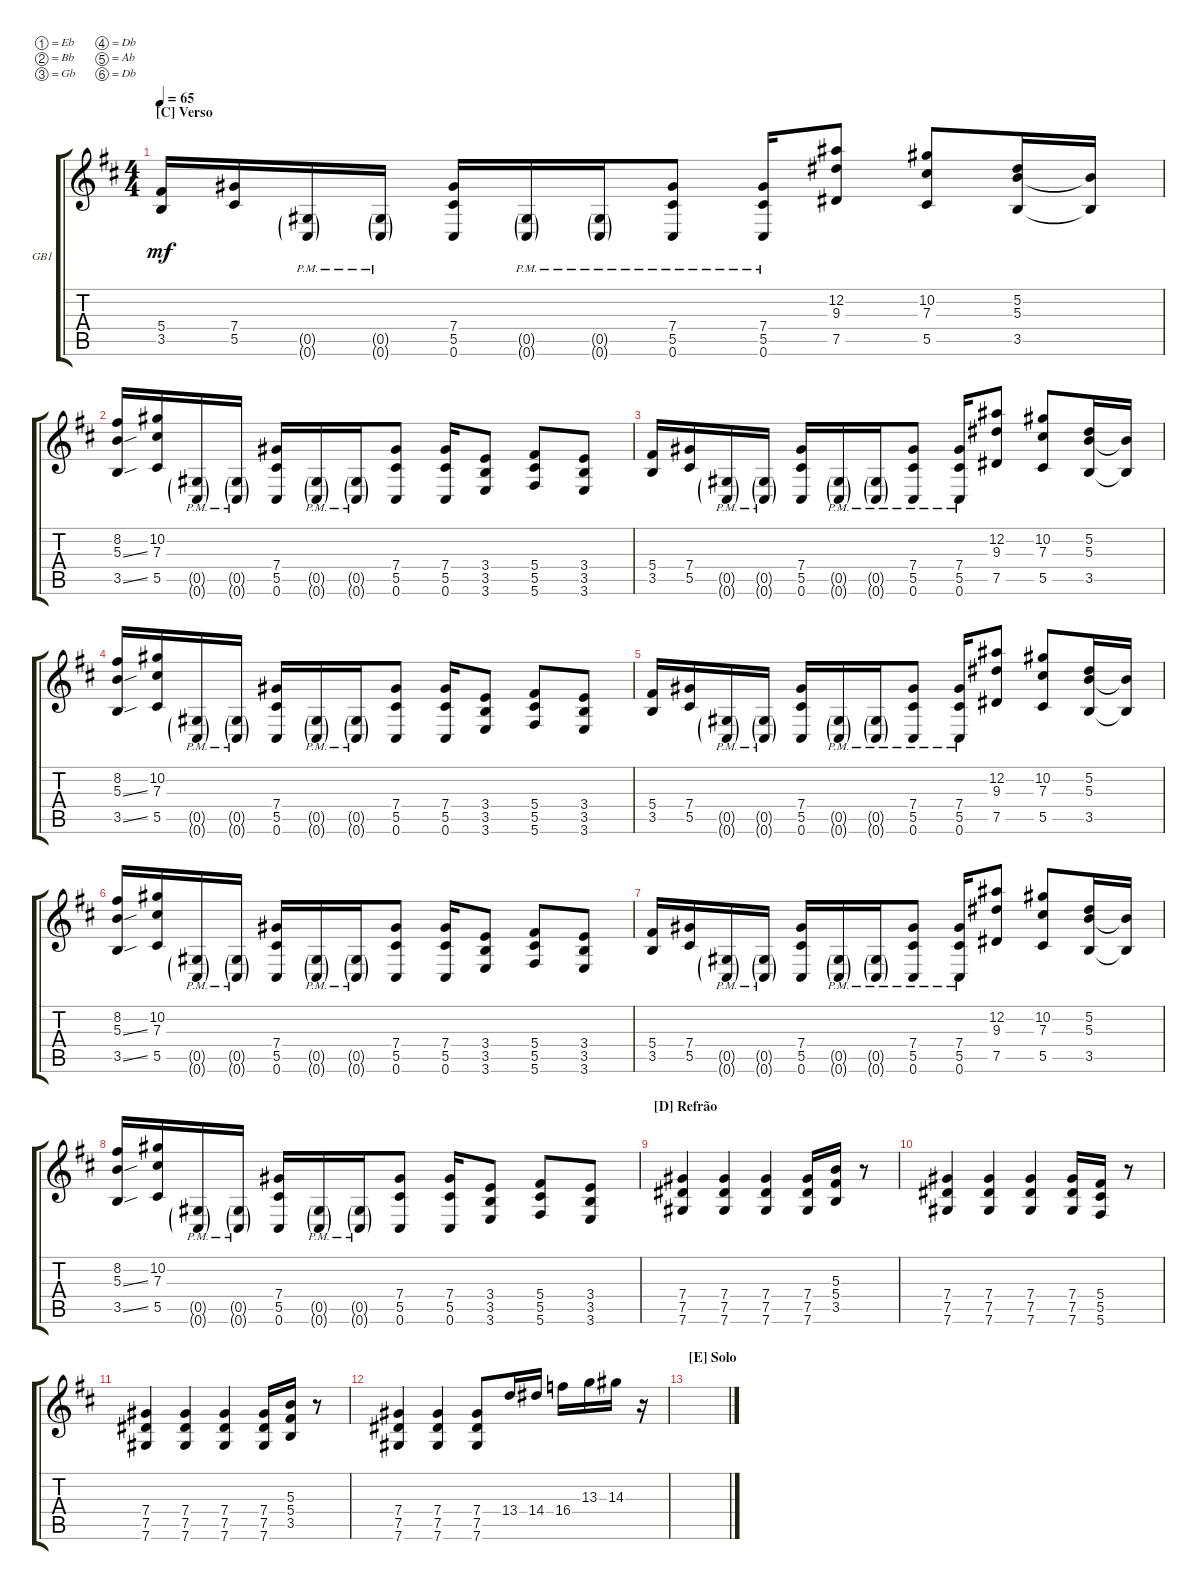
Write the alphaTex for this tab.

\defaultSystemsLayout 4
\bracketExtendMode groupsimilarinstruments
\firstSystemTrackNameOrientation horizontal
\otherSystemsTrackNameOrientation horizontal
\track ("Guitarra Base (em 5justa)" "GB1") {multiBarRest instrument distortionguitar}
\staff {score tabs}
\tuning (Eb4 Bb3 Gb3 Db3 Ab2 Db2)
\ts (4 4)
\section ("C" "Verso")
\tempo 65
\clef g2
\ks d
(3.5 5.4).16{dy mf} (7.4 5.5).16 (0.5{g pm} 0.6{g}).16 (0.5{g pm} 0.6{g}).16 (7.4 5.5 0.6).16 (0.5{g pm} 0.6{g}).16 (0.5{g pm} 0.6{g}).16 (7.4{pm} 5.5 0.6).8 (5.5{pm} 7.4{pm} 0.6).16 (7.5 9.3 12.2).8 (5.5 7.3 10.2).8 (3.5 5.3 5.2).16 (3.5{t} 5.3{t}).16 |
(3.5{ss} 5.3{ss} 8.2).16 (5.5 7.3 10.2).16 (0.5{g pm} 0.6{g}).16 (0.5{g pm} 0.6{g}).16 (5.5 7.4 0.6).16 (0.5{g pm} 0.6{g}).16 (0.5{g pm} 0.6{g}).16 (5.5 7.4 0.6).8 (7.4 5.5 0.6).16 (3.5 3.6 3.4).8 (5.6 5.5 5.4).8 (3.5 3.6 3.4).8 |
(3.5 5.4).16 (7.4 5.5).16 (0.5{g pm} 0.6{g}).16 (0.5{g pm} 0.6{g}).16 (7.4 5.5 0.6).16 (0.5{g pm} 0.6{g}).16 (0.5{g pm} 0.6{g}).16 (7.4{pm} 5.5 0.6).8 (5.5{pm} 7.4{pm} 0.6).16 (7.5 9.3 12.2).8 (5.5 7.3 10.2).8 (3.5 5.3 5.2).16 (3.5{t} 5.3{t}).16 |
(3.5{ss} 5.3{ss} 8.2).16 (5.5 7.3 10.2).16 (0.5{g pm} 0.6{g}).16 (0.5{g pm} 0.6{g}).16 (5.5 7.4 0.6).16 (0.5{g pm} 0.6{g}).16 (0.5{g pm} 0.6{g}).16 (5.5 7.4 0.6).8 (7.4 5.5 0.6).16 (3.5 3.6 3.4).8 (5.6 5.5 5.4).8 (3.5 3.6 3.4).8 |
(3.5 5.4).16 (7.4 5.5).16 (0.5{g pm} 0.6{g}).16 (0.5{g pm} 0.6{g}).16 (7.4 5.5 0.6).16 (0.5{g pm} 0.6{g}).16 (0.5{g pm} 0.6{g}).16 (7.4{pm} 5.5 0.6).8 (5.5{pm} 7.4{pm} 0.6).16 (7.5 9.3 12.2).8 (5.5 7.3 10.2).8 (3.5 5.3 5.2).16 (3.5{t} 5.3{t}).16 |
(3.5{ss} 5.3{ss} 8.2).16 (5.5 7.3 10.2).16 (0.5{g pm} 0.6{g}).16 (0.5{g pm} 0.6{g}).16 (5.5 7.4 0.6).16 (0.5{g pm} 0.6{g}).16 (0.5{g pm} 0.6{g}).16 (5.5 7.4 0.6).8 (7.4 5.5 0.6).16 (3.5 3.6 3.4).8 (5.6 5.5 5.4).8 (3.5 3.6 3.4).8 |
(3.5 5.4).16 (7.4 5.5).16 (0.5{g pm} 0.6{g}).16 (0.5{g pm} 0.6{g}).16 (7.4 5.5 0.6).16 (0.5{g pm} 0.6{g}).16 (0.5{g pm} 0.6{g}).16 (7.4{pm} 5.5 0.6).8 (5.5{pm} 7.4{pm} 0.6).16 (7.5 9.3 12.2).8 (5.5 7.3 10.2).8 (3.5 5.3 5.2).16 (3.5{t} 5.3{t}).16 |
(3.5{ss} 5.3{ss} 8.2).16 (5.5 7.3 10.2).16 (0.5{g pm} 0.6{g}).16 (0.5{g pm} 0.6{g}).16 (5.5 7.4 0.6).16 (0.5{g pm} 0.6{g}).16 (0.5{g pm} 0.6{g}).16 (5.5 7.4 0.6).8 (7.4 5.5 0.6).16 (3.5 3.6 3.4).8 (5.6 5.5 5.4).8 (3.5 3.6 3.4).8 |
\section ("D" "Refrão")
(7.6 7.5 7.4).4 (7.6 7.5 7.4).4 (7.6 7.5 7.4).4 (7.6 7.5 7.4).16 (3.5 5.4 5.3).16 r.8 |
(7.6 7.5 7.4).4 (7.6 7.5 7.4).4 (7.6 7.5 7.4).4 (7.6 7.5 7.4).16 (5.5 5.6 5.4).16 r.8 |
(7.6 7.5 7.4).4 (7.6 7.5 7.4).4 (7.6 7.5 7.4).4 (7.6 7.5 7.4).16 (3.5 5.4 5.3).16 r.8 |
(7.6 7.5 7.4).4 (7.6 7.5 7.4).4 (7.6 7.5 7.4).8 13.4.16 14.4.16 16.4.16 13.3.16 14.3.16 r.16 |
\section ("E" "Solo")
